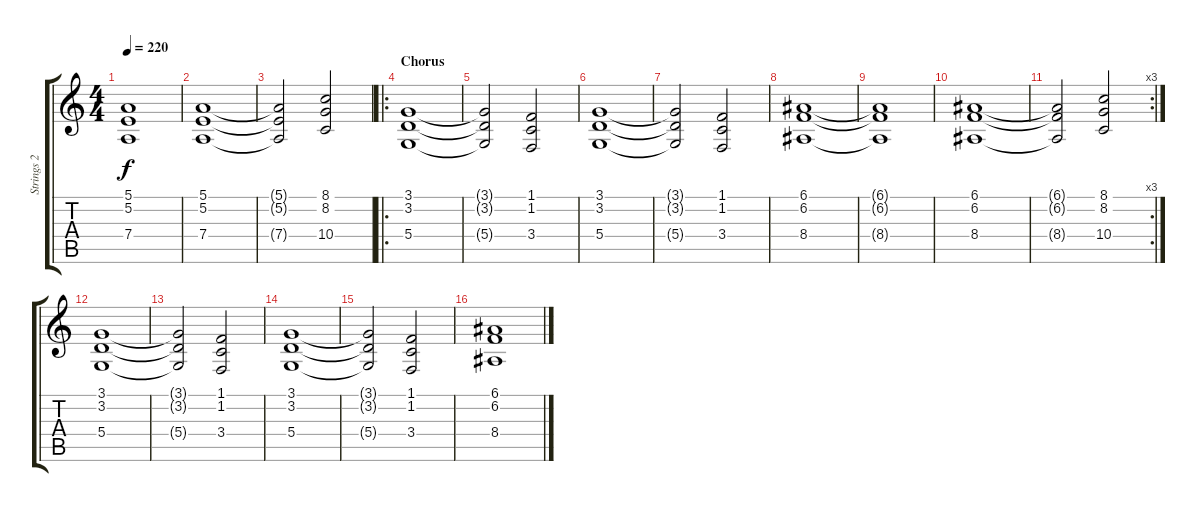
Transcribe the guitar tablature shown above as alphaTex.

\track ("Strings 2" "Strings 2") {instrument stringensemble2}
\staff {score tabs}
\tuning (E4 B3 G3 D3 A2 E2) {hide}
\ts (4 4)
\tempo 220
\clef g2
\ks c
(5.1 5.2 7.4).1{dy f} |
(5.1 5.2 7.4).1 |
(5.1{t} 5.2{t} 7.4{t}).2 (8.1 8.2 10.4).2 |
\ro
\section ("" "Chorus")
(3.1 3.2 5.4).1 |
(3.1{t} 3.2{t} 5.4{t}).2 (1.1 1.2 3.4).2 |
(3.1 3.2 5.4).1 |
(3.1{t} 3.2{t} 5.4{t}).2 (1.1 1.2 3.4).2 |
(6.1 6.2 8.4).1 |
(6.1{t} 6.2{t} 8.4{t}).1 |
(6.1 6.2 8.4).1 |
\rc 3
(6.1{t} 6.2{t} 8.4{t}).2 (8.1 8.2 10.4).2 |
(3.1 3.2 5.4).1 |
(3.1{t} 3.2{t} 5.4{t}).2 (1.1 1.2 3.4).2 |
(3.1 3.2 5.4).1 |
(3.1{t} 3.2{t} 5.4{t}).2 (1.1 1.2 3.4).2 |
(6.1 6.2 8.4).1
